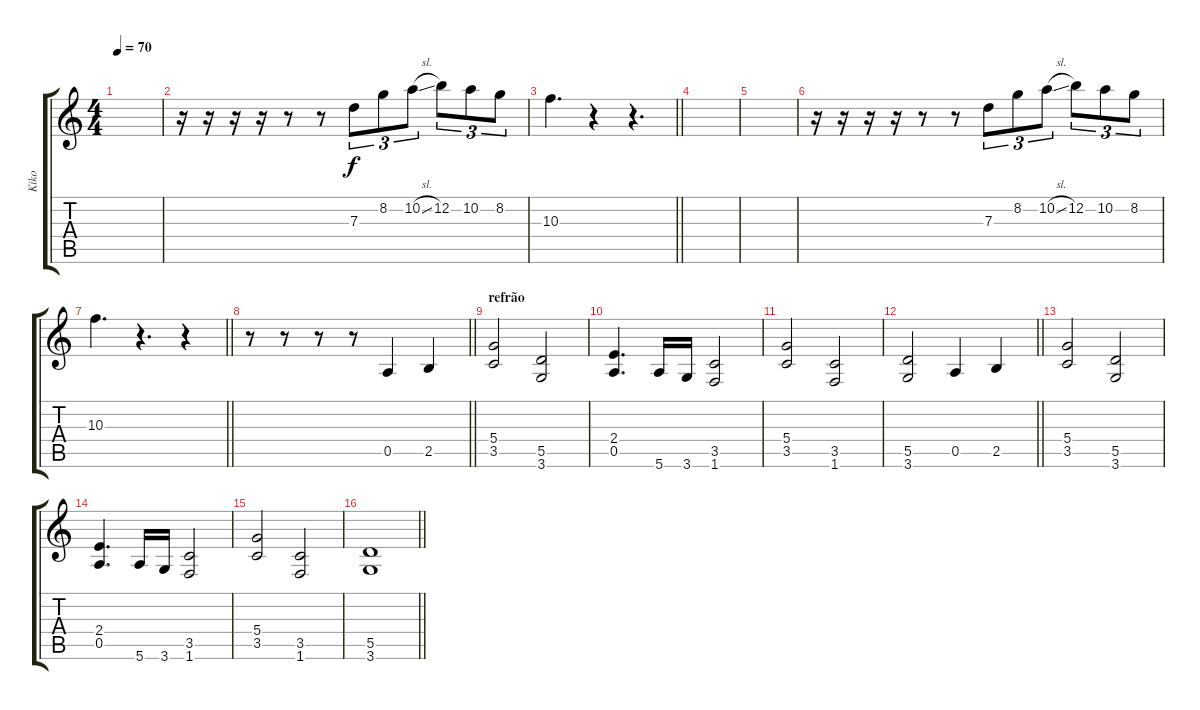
\track ("Kiko" "Kiko") {instrument distortionguitar}
\staff {score tabs}
\tuning (E4 B3 G3 D3 A2 E2) {hide}
\ts (4 4)
\tempo 70
\clef g2
\ks c
|
r.16 r.16 r.16 r.16 r.8 r.8 7.3.8{tu (3 2)} 8.2.8{tu (3 2)} 10.2{sl}.8{tu (3 2)} 12.2.8{tu (3 2)} 10.2.8{tu (3 2)} 8.2.8{tu (3 2)} |
\barLineRight lightlight
10.3.4{d} r.4 r.4{d} |
|
|
r.16 r.16 r.16 r.16 r.8 r.8 7.3.8{tu (3 2)} 8.2.8{tu (3 2)} 10.2{sl}.8{tu (3 2)} 12.2.8{tu (3 2)} 10.2.8{tu (3 2)} 8.2.8{tu (3 2)} |
\barLineRight lightlight
10.3.4{d} r.4{d} r.4 |
\barLineRight lightlight
r.8 r.8 r.8 r.8 0.5.4 2.5.4 |
\section ("" "refrão")
(5.4 3.5).2 (5.5 3.6).2 |
(2.4 0.5).4{d} 5.6.16 3.6.16 (3.5 1.6).2 |
(5.4 3.5).2 (3.5 1.6).2 |
\barLineRight lightlight
(5.5 3.6).2 0.5.4 2.5.4 |
(5.4 3.5).2 (5.5 3.6).2 |
(2.4 0.5).4{d} 5.6.16 3.6.16 (3.5 1.6).2 |
(5.4 3.5).2 (3.5 1.6).2 |
\barLineRight lightlight
(5.5 3.6).1
